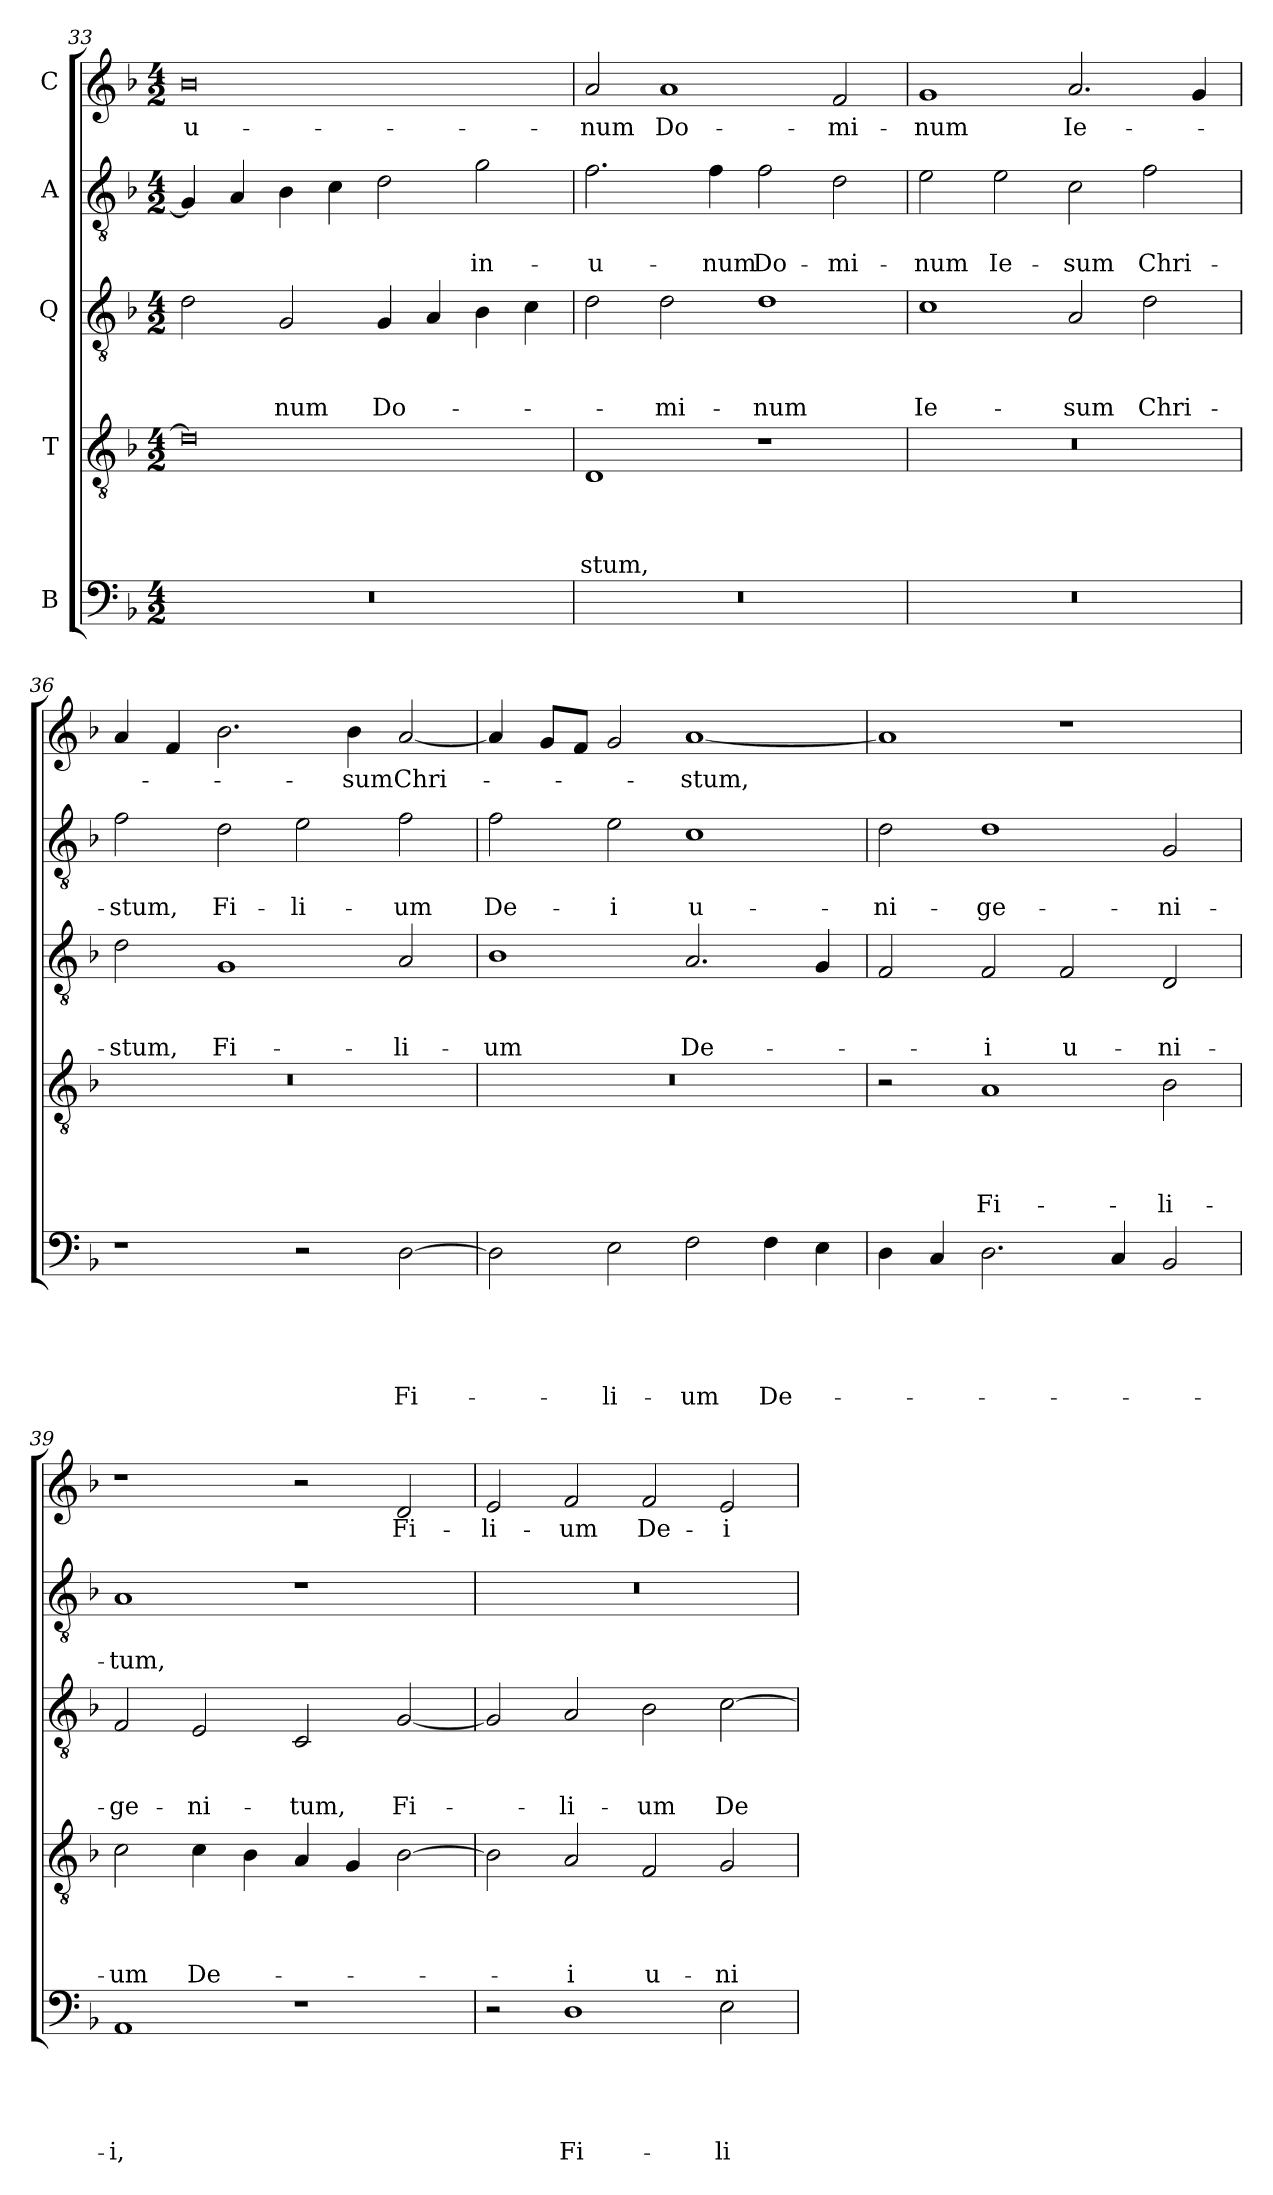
**kern	**text	**text	**text	**text	**text	**kern	**text	**text	**text	**text	**kern	**text	**text	**text	**kern	**text	**text	**kern	**text
*part5	*part5	*part5	*part5	*part5	*part5	*part4	*part4	*part4	*part4	*part4	*part3	*part3	*part3	*part3	*part2	*part2	*part2	*part1	*part1
*staff5	*staff5	*staff5	*staff5	*staff5	*staff5	*staff4	*staff4	*staff4	*staff4	*staff4	*staff3	*staff3	*staff3	*staff3	*staff2	*staff2	*staff2	*staff1	*staff1
*I"B	*	*	*	*	*	*I"T	*	*	*	*	*I"Q	*	*	*	*I"A	*	*	*I"C	*
*clefF4	*	*	*	*	*	*clefGv2	*	*	*	*	*clefGv2	*	*	*	*clefGv2	*	*	*clefG2	*
*k[b-]	*	*	*	*	*	*k[b-]	*	*	*	*	*k[b-]	*	*	*	*k[b-]	*	*	*k[b-]	*
*M4/2	*	*	*	*	*	*M4/2	*	*	*	*	*M4/2	*	*	*	*M4/2	*	*	*M4/2	*
=33	=33	=33	=33	=33	=33	=33	=33	=33	=33	=33	=33	=33	=33	=33	=33	=33	=33	=33	=33
0r	.	.	.	.	.	0d\]	.	.	.	.	2d\	.	.	.	4G/]	.	.	0b-\	u-
.	.	.	.	.	.	.	.	.	.	.	.	.	.	.	4A/	.	.	.	.
.	.	.	.	.	.	.	.	.	.	.	2G/	.	.	-num	4B-\	.	.	.	.
.	.	.	.	.	.	.	.	.	.	.	.	.	.	.	4c\	.	.	.	.
.	.	.	.	.	.	.	.	.	.	.	4G/	.	.	Do-	2d\	.	.	.	.
.	.	.	.	.	.	.	.	.	.	.	4A/	.	.	.	.	.	.	.	.
.	.	.	.	.	.	.	.	.	.	.	4B-\	.	.	.	2g\	.	in-	.	.
.	.	.	.	.	.	.	.	.	.	.	4c\	.	.	.	.	.	.	.	.
=34	=34	=34	=34	=34	=34	=34	=34	=34	=34	=34	=34	=34	=34	=34	=34	=34	=34	=34	=34
0r	.	.	.	.	.	1D/	.	.	.	-stum,	2d\	.	.	.	2.f\	.	u-	2a/	-num
.	.	.	.	.	.	.	.	.	.	.	2d\	.	.	-mi-	.	.	.	1a/	Do-
.	.	.	.	.	.	.	.	.	.	.	.	.	.	.	4f\	.	-num	.	.
.	.	.	.	.	.	1r	.	.	.	.	1d\	.	.	-num	2f\	.	Do-	.	.
.	.	.	.	.	.	.	.	.	.	.	.	.	.	.	2d\	.	-mi-	2f/	-mi-
=35	=35	=35	=35	=35	=35	=35	=35	=35	=35	=35	=35	=35	=35	=35	=35	=35	=35	=35	=35
0r	.	.	.	.	.	0r	.	.	.	.	1c\	.	.	Ie-	2e\	.	-num	1g/	-num
.	.	.	.	.	.	.	.	.	.	.	.	.	.	.	2e\	.	Ie-	.	.
.	.	.	.	.	.	.	.	.	.	.	2A/	.	.	-sum	2c\	.	-sum	2.a/	Ie-
.	.	.	.	.	.	.	.	.	.	.	2d\	.	.	Chri-	2f\	.	Chri-	.	.
.	.	.	.	.	.	.	.	.	.	.	.	.	.	.	.	.	.	4g/	.
=36	=36	=36	=36	=36	=36	=36	=36	=36	=36	=36	=36	=36	=36	=36	=36	=36	=36	=36	=36
1r	.	.	.	.	.	0r	.	.	.	.	2d\	.	.	-stum,	2f\	.	-stum,	4a/	.
.	.	.	.	.	.	.	.	.	.	.	.	.	.	.	.	.	.	4f/	.
.	.	.	.	.	.	.	.	.	.	.	1G/	.	.	Fi-	2d\	.	Fi-	2.b-\	.
2r	.	.	.	.	.	.	.	.	.	.	.	.	.	.	2e\	.	-li-	.	.
.	.	.	.	.	.	.	.	.	.	.	.	.	.	.	.	.	.	4b-\	-sum
[2D\	.	.	.	.	Fi-	.	.	.	.	.	2A/	.	.	-li-	2f\	.	-um	[2a/	Chri-
=37	=37	=37	=37	=37	=37	=37	=37	=37	=37	=37	=37	=37	=37	=37	=37	=37	=37	=37	=37
2D\]	.	.	.	.	.	0r	.	.	.	.	1B-\	.	.	-um	2f\	.	De-	4a/]	.
.	.	.	.	.	.	.	.	.	.	.	.	.	.	.	.	.	.	8g/L	.
.	.	.	.	.	.	.	.	.	.	.	.	.	.	.	.	.	.	8f/J	.
2E\	.	.	.	.	-li-	.	.	.	.	.	.	.	.	.	2e\	.	-i	2g/	.
2F\	.	.	.	.	-um	.	.	.	.	.	2.A/	.	.	De-	1c\	.	u-	[1a/	-stum,
4F\	.	.	.	.	De-	.	.	.	.	.	.	.	.	.	.	.	.	.	.
4E\	.	.	.	.	.	.	.	.	.	.	4G/	.	.	.	.	.	.	.	.
=38	=38	=38	=38	=38	=38	=38	=38	=38	=38	=38	=38	=38	=38	=38	=38	=38	=38	=38	=38
4D\	.	.	.	.	.	2r	.	.	.	.	2F/	.	.	.	2d\	.	-ni-	1a/]	.
4C/	.	.	.	.	.	.	.	.	.	.	.	.	.	.	.	.	.	.	.
2.D\	.	.	.	.	.	1A/	.	.	.	Fi-	2F/	.	.	-i	1d\	.	-ge-	.	.
.	.	.	.	.	.	.	.	.	.	.	2F/	.	.	u-	.	.	.	1r	.
4C/	.	.	.	.	.	.	.	.	.	.	.	.	.	.	.	.	.	.	.
2BB-/	.	.	.	.	.	2B-\	.	.	.	-li-	2D/	.	.	-ni-	2G/	.	-ni-	.	.
=39	=39	=39	=39	=39	=39	=39	=39	=39	=39	=39	=39	=39	=39	=39	=39	=39	=39	=39	=39
1AA/	.	.	.	.	-i,	2c\	.	.	.	-um	2F/	.	.	-ge-	1A/	.	-tum,	1r	.
.	.	.	.	.	.	4c\	.	.	.	De-	2E/	.	.	-ni-	.	.	.	.	.
.	.	.	.	.	.	4B-\	.	.	.	.	.	.	.	.	.	.	.	.	.
1r	.	.	.	.	.	4A/	.	.	.	.	2C/	.	.	-tum,	1r	.	.	2r	.
.	.	.	.	.	.	4G/	.	.	.	.	.	.	.	.	.	.	.	.	.
.	.	.	.	.	.	[2B-\	.	.	.	.	[2G/	.	.	Fi-	.	.	.	2d/	Fi-
=40	=40	=40	=40	=40	=40	=40	=40	=40	=40	=40	=40	=40	=40	=40	=40	=40	=40	=40	=40
2r	.	.	.	.	.	2B-\]	.	.	.	.	2G/]	.	.	.	0r	.	.	2e/	-li-
1D\	.	.	.	.	Fi-	2A/	.	.	.	-i	2A/	.	.	-li-	.	.	.	2f/	-um
.	.	.	.	.	.	2F/	.	.	.	u-	2B-\	.	.	-um	.	.	.	2f/	De-
2E\	.	.	.	.	-li-	2G/	.	.	.	-ni-	[2c\	.	.	De-	.	.	.	2e/	-i
=	=	=	=	=	=	=	=	=	=	=	=	=	=	=	=	=	=	=	=
*-	*-	*-	*-	*-	*-	*-	*-	*-	*-	*-	*-	*-	*-	*-	*-	*-	*-	*-	*-
